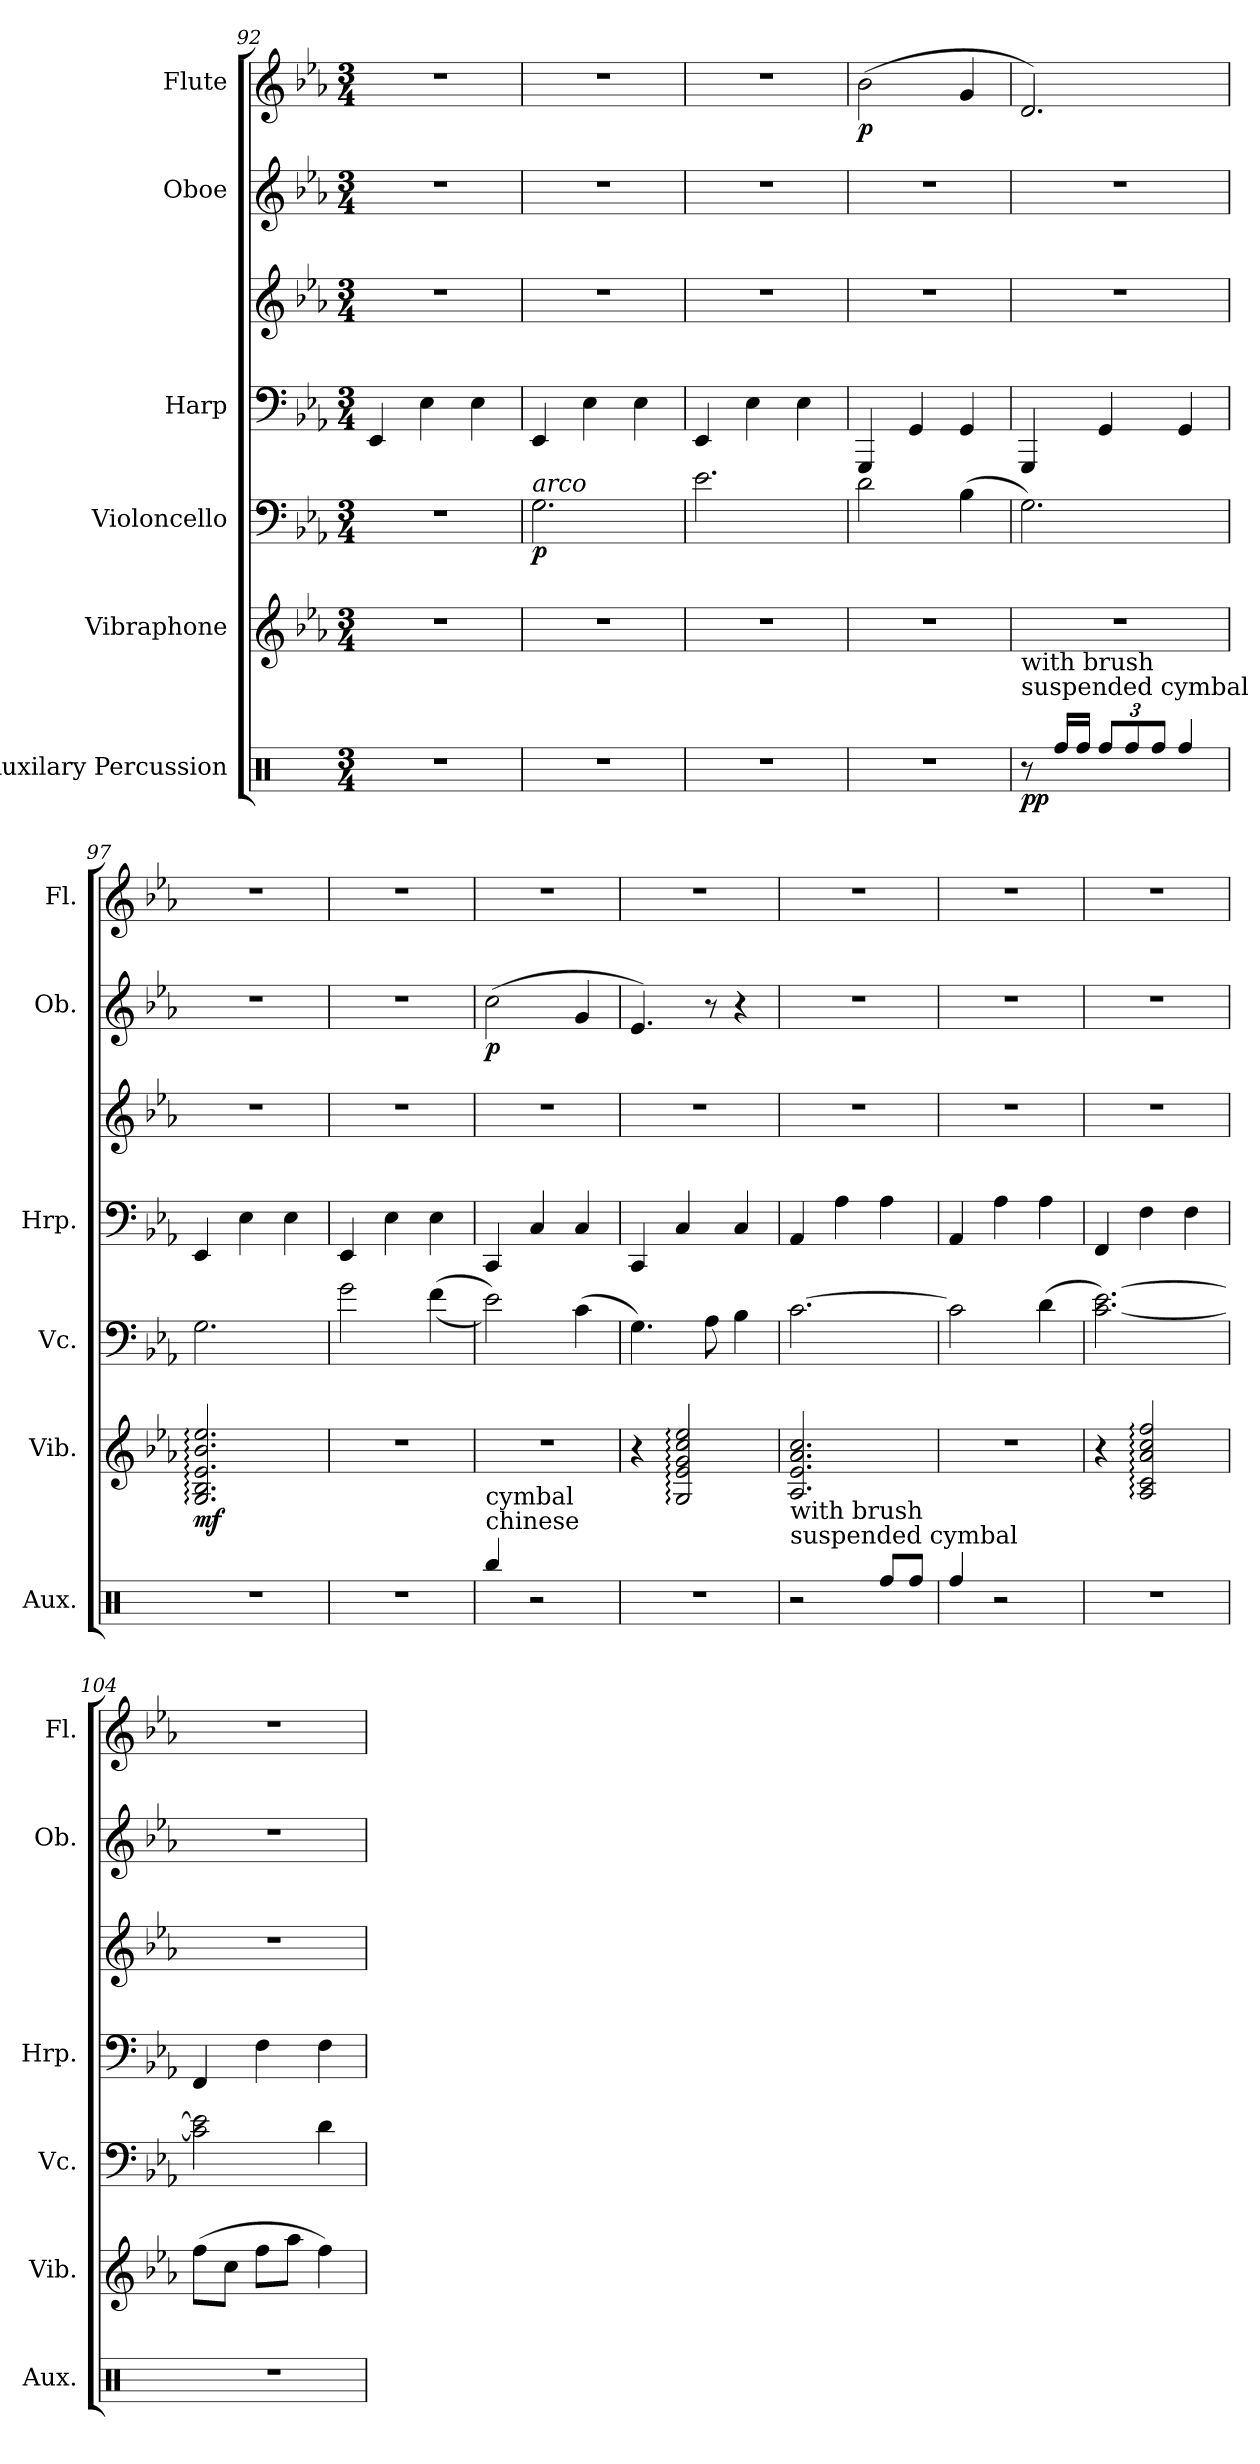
**kern	**dynam	**kern	**dynam	**kern	**dynam	**kern	**kern	**kern	**dynam	**kern	**dynam
*part6	*part6	*part5	*part5	*part4	*part4	*part3	*part3	*part2	*part2	*part1	*part1
*staff7	*staff7	*staff6	*staff6	*staff5	*staff5	*staff4	*staff3	*staff2	*staff2	*staff1	*staff1
*I"Auxilary Percussion	*	*I"Vibraphone	*	*I"Violoncello	*	*I"Harp	*	*I"Oboe	*	*I"Flute	*
*I'Aux.	*	*I'Vib.	*	*I'Vc.	*	*I'Hrp.	*	*I'Ob.	*	*I'Fl.	*
*clefX	*	*clefG2	*	*clefF4	*	*clefF4	*clefG2	*clefG2	*	*clefG2	*
*k[]	*	*k[b-e-a-]	*	*k[b-e-a-]	*	*k[b-e-a-]	*k[b-e-a-]	*k[b-e-a-]	*	*k[b-e-a-]	*
*M3/4	*	*M3/4	*	*M3/4	*	*M3/4	*M3/4	*M3/4	*	*M3/4	*
=92	=92	=92	=92	=92	=92	=92	=92	=92	=92	=92	=92
2.r	.	2.r	.	2.r	.	4EE-/	2.r	2.r	.	2.r	.
.	.	.	.	.	.	4E-\	.	.	.	.	.
.	.	.	.	.	.	4E-\	.	.	.	.	.
=93	=93	=93	=93	=93	=93	=93	=93	=93	=93	=93	=93
!	!	!	!	!LO:TX:a:i:t=arco	!	!	!	!	!	!	!
!	!	!	!	!	!LO:DY:b	!	!	!	!	!	!
2.r	.	2.r	.	2.G\	p	4EE-/	2.r	2.r	.	2.r	.
.	.	.	.	.	.	4E-\	.	.	.	.	.
.	.	.	.	.	.	4E-\	.	.	.	.	.
=94	=94	=94	=94	=94	=94	=94	=94	=94	=94	=94	=94
2.r	.	2.r	.	2.e-\	.	4EE-/	2.r	2.r	.	2.r	.
.	.	.	.	.	.	4E-\	.	.	.	.	.
.	.	.	.	.	.	4E-\	.	.	.	.	.
=95	=95	=95	=95	=95	=95	=95	=95	=95	=95	=95	=95
!	!	!	!	!	!	!	!	!	!	!	!LO:DY:b
2.r	.	2.r	.	2d\	.	4GGG/	2.r	2.r	.	(2b-\	p
.	.	.	.	.	.	4GG/	.	.	.	.	.
.	.	.	.	(4B-\	.	4GG/	.	.	.	4g/	.
=96	=96	=96	=96	=96	=96	=96	=96	=96	=96	=96	=96
!LO:TX:a:t=suspended cymbal	!	!	!	!	!	!	!	!	!	!	!
!LO:TX:a:t=with brush	!	!	!	!	!	!	!	!	!	!	!
!	!LO:DY:b	!	!	!	!	!	!	!	!	!	!
8r	pp	2.r	.	2.G\)	.	4GGG/	2.r	2.r	.	2.d/)	.
16Rff/LL	.	.	.	.	.	.	.	.	.	.	.
16Rff/JJ	.	.	.	.	.	.	.	.	.	.	.
*Xbrackettup	*	*	*	*	*	*	*	*	*	*	*
12Rff/L	.	.	.	.	.	4GG/	.	.	.	.	.
12Rff/	.	.	.	.	.	.	.	.	.	.	.
12Rff/J	.	.	.	.	.	.	.	.	.	.	.
4Rff/	.	.	.	.	.	4GG/	.	.	.	.	.
=97	=97	=97	=97	=97	=97	=97	=97	=97	=97	=97	=97
!	!	!	!LO:DY:b	!	!	!	!	!	!	!	!
2.r	.	2.G/: 2.B-/: 2.e-/: 2.b-/: 2.ee-/:	mf	2.G\	.	4EE-/	2.r	2.r	.	2.r	.
.	.	.	.	.	.	4E-\	.	.	.	.	.
.	.	.	.	.	.	4E-\	.	.	.	.	.
=98	=98	=98	=98	=98	=98	=98	=98	=98	=98	=98	=98
2.r	.	2.r	.	2g\	.	4EE-/	2.r	2.r	.	2.r	.
.	.	.	.	.	.	4E-\	.	.	.	.	.
.	.	.	.	((4f\	.	4E-\	.	.	.	.	.
!!LO:PB:g=z
=99	=99	=99	=99	=99	=99	=99	=99	=99	=99	=99	=99
!LO:TX:a:t=chinese	!	!	!	!	!	!	!	!	!	!	!
!LO:TX:a:t=cymbal	!	!	!	!	!	!	!	!	!	!	!
!	!	!	!	!	!	!	!	!	!LO:DY:b	!	!
4Rbb/	.	2.r	.	2e-\))	.	4CC/	2.r	(2cc\	p	2.r	.
2r	.	.	.	.	.	4C/	.	.	.	.	.
.	.	.	.	(4c\	.	4C/	.	4g/	.	.	.
=100	=100	=100	=100	=100	=100	=100	=100	=100	=100	=100	=100
2.r	.	4r	.	4.G\)	.	4CC/	2.r	4.e-/)	.	2.r	.
.	.	2G/: 2e-/: 2g/: 2cc/: 2ee-/:	.	.	.	4C/	.	.	.	.	.
.	.	.	.	8A-\	.	.	.	8r	.	.	.
.	.	.	.	4B-\	.	4C/	.	4r	.	.	.
=101	=101	=101	=101	=101	=101	=101	=101	=101	=101	=101	=101
!LO:TX:a:t=suspended cymbal	!	!	!	!	!	!	!	!	!	!	!
!LO:TX:a:t=with brush	!	!	!	!	!	!	!	!	!	!	!
2r	.	2.A-/ 2.e-/ 2.a-/ 2.cc/	.	[2.c\	.	4AA-/	2.r	2.r	.	2.r	.
.	.	.	.	.	.	4A-\	.	.	.	.	.
8Rff/L	.	.	.	.	.	4A-\	.	.	.	.	.
8Rff/J	.	.	.	.	.	.	.	.	.	.	.
=102	=102	=102	=102	=102	=102	=102	=102	=102	=102	=102	=102
4Rff/	.	2.r	.	2c\]	.	4AA-/	2.r	2.r	.	2.r	.
2r	.	.	.	.	.	4A-\	.	.	.	.	.
.	.	.	.	(4d\	.	4A-\	.	.	.	.	.
=103	=103	=103	=103	=103	=103	=103	=103	=103	=103	=103	=103
2.r	.	4r	.	[2.c\ [2.e-\)	.	4FF/	2.r	2.r	.	2.r	.
.	.	2A-/: 2c/: 2a-/: 2cc/: 2ff/:	.	.	.	4F\	.	.	.	.	.
.	.	.	.	.	.	4F\	.	.	.	.	.
=104	=104	=104	=104	=104	=104	=104	=104	=104	=104	=104	=104
2.r	.	(8ff\L	.	2c\] 2e-\]	.	4FF/	2.r	2.r	.	2.r	.
.	.	8cc\J	.	.	.	.	.	.	.	.	.
.	.	8ff\L	.	.	.	4F\	.	.	.	.	.
.	.	8aa-\J	.	.	.	.	.	.	.	.	.
.	.	4ff\)	.	4d\	.	4F\	.	.	.	.	.
=	=	=	=	=	=	=	=	=	=	=	=
*-	*-	*-	*-	*-	*-	*-	*-	*-	*-	*-	*-
